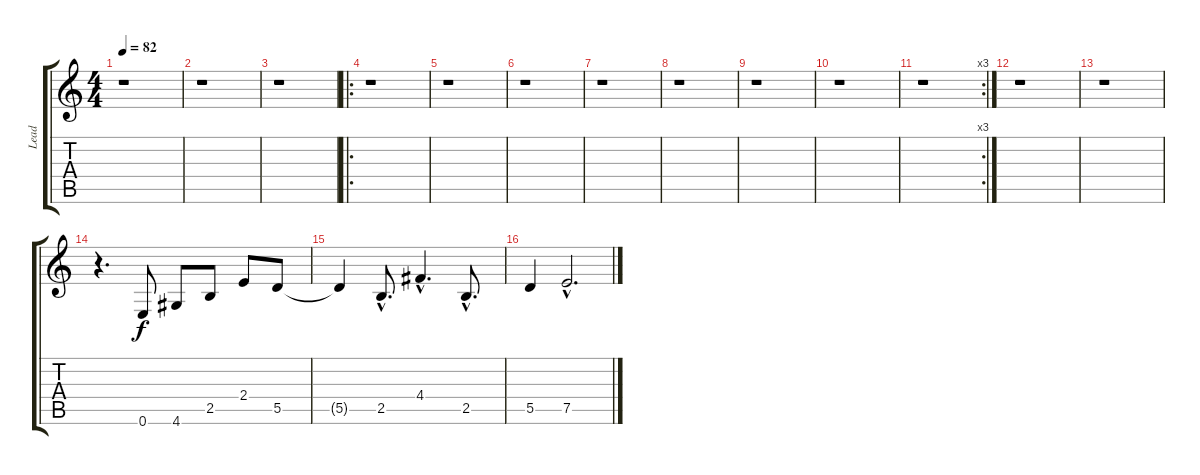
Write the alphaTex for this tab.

\track ("Lead" "Lead") {instrument distortionguitar}
\staff {score tabs}
\tuning (E4 B3 G3 D3 A2 E2) {hide}
\ts (4 4)
\tempo 82
\clef g2
\ks c
r.1{dy f} |
r.1 |
r.1 |
\ro
r.1 |
r.1 |
r.1 |
r.1 |
r.1 |
r.1 |
r.1 |
\rc 3
r.1 |
r.1 |
r.1 |
r.4{d} 0.6.8{volume 16} 4.6.8 2.5.8 2.4.8 5.5.8 |
5.5{t}.4 2.5{hac}.8{d} 4.4{hac}.4{d} 2.5{hac}.8{d} |
5.5.4 7.5{hac}.2{d}
